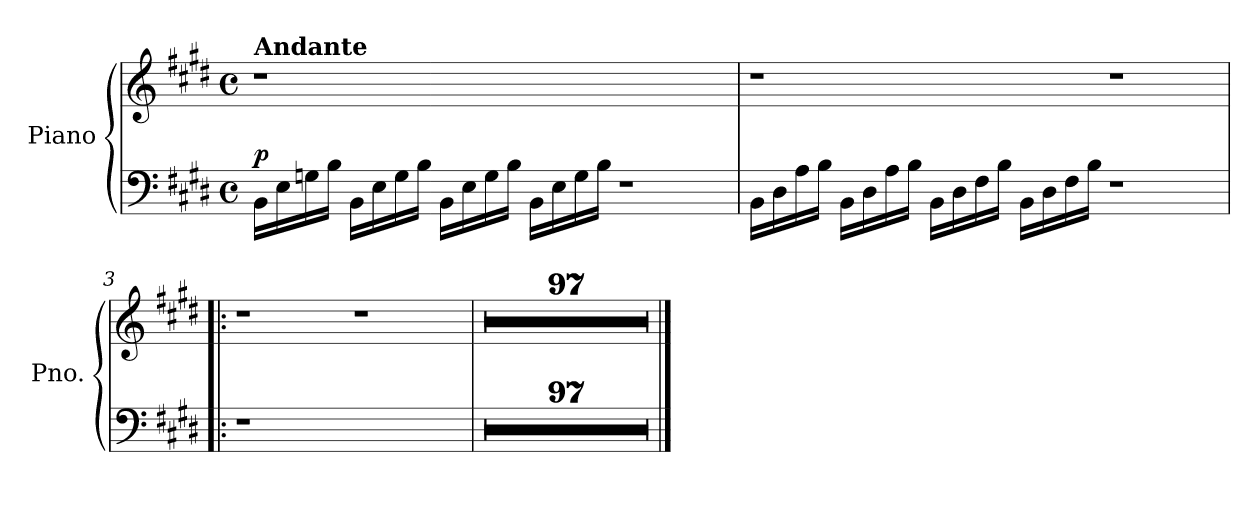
**kern	**kern	**dynam
*part1	*part1	*part1
*staff2	*staff1	*staff1/2
*I"Piano	*	*
*I'Pno.	*	*
*clefF4	*clefG2	*
*k[f#c#g#d#]	*k[f#c#g#d#]	*
*M4/4	*M4/4	*
*met(c)	*met(c)	*
=1	=1	=1
!	!LO:TX:a:B:t=Andante	!
!	!	!LO:DY:a=2
16BB\LL	1r	p
16E\	.	.
16Gn\	.	.
16B\JJ	.	.
16BB\LL	.	.
16E\	.	.
16G\	.	.
16B\JJ	.	.
16BB\LL	.	.
16E\	.	.
16G\	.	.
16B\JJ	.	.
16BB\LL	.	.
16E\	.	.
16G\	.	.
16B\JJ	.	.
1r	1ryy	.
=2	=2	=2
16BB\LL	1r	.
16D#\	.	.
16A\	.	.
16B\JJ	.	.
16BB\LL	.	.
16D#\	.	.
16A\	.	.
16B\JJ	.	.
16BB\LL	.	.
16D#\	.	.
16F#\	.	.
16B\JJ	.	.
16BB\LL	.	.
16D#\	.	.
16F#\	.	.
16B\JJ	.	.
1r	1r	.
=3!|:	=3!|:	=3!|:
1r	1r	.
1ryy	1r	.
=4	=4	=4
1r	1r	.
!!LO:LB:g=z
=5	=5	=5
1r	1r	.
=6	=6	=6
1r	1r	.
=7	=7	=7
1r	1r	.
=8	=8	=8
1r	1r	.
=9	=9	=9
1r	1r	.
=10	=10	=10
1r	1r	.
=11	=11	=11
1r	1r	.
=12	=12	=12
1r	1r	.
=13	=13	=13
1r	1r	.
=14	=14	=14
1r	1r	.
=15	=15	=15
1r	1r	.
=16	=16	=16
1r	1r	.
=17	=17	=17
1r	1r	.
=18	=18	=18
1r	1r	.
=19	=19	=19
1r	1r	.
=20	=20	=20
1r	1r	.
=21	=21	=21
1r	1r	.
!!LO:LB:g=z
=22	=22	=22
1r	1r	.
=23	=23	=23
1r	1r	.
=24	=24	=24
1r	1r	.
=25	=25	=25
1r	1r	.
=26	=26	=26
1r	1r	.
=27	=27	=27
1r	1r	.
=28	=28	=28
1r	1r	.
=29	=29	=29
1r	1r	.
=30	=30	=30
1r	1r	.
=31	=31	=31
1r	1r	.
=32	=32	=32
1r	1r	.
=33	=33	=33
1r	1r	.
=34	=34	=34
1r	1r	.
=35	=35	=35
1r	1r	.
=36	=36	=36
1r	1r	.
=37	=37	=37
1r	1r	.
=38	=38	=38
1r	1r	.
!!LO:LB:g=z
=39	=39	=39
1r	1r	.
=40	=40	=40
1r	1r	.
=41	=41	=41
1r	1r	.
=42	=42	=42
1r	1r	.
=43	=43	=43
1r	1r	.
=44	=44	=44
1r	1r	.
=45	=45	=45
1r	1r	.
=46	=46	=46
1r	1r	.
=47	=47	=47
1r	1r	.
=48	=48	=48
1r	1r	.
=49	=49	=49
1r	1r	.
=50	=50	=50
1r	1r	.
=51	=51	=51
1r	1r	.
=52	=52	=52
1r	1r	.
=53	=53	=53
1r	1r	.
=54	=54	=54
1r	1r	.
=55	=55	=55
1r	1r	.
!!LO:LB:g=z
=56	=56	=56
1r	1r	.
=57	=57	=57
1r	1r	.
=58	=58	=58
1r	1r	.
=59	=59	=59
1r	1r	.
=60	=60	=60
1r	1r	.
=61	=61	=61
1r	1r	.
=62	=62	=62
1r	1r	.
=63	=63	=63
1r	1r	.
=64	=64	=64
1r	1r	.
=65	=65	=65
1r	1r	.
=66	=66	=66
1r	1r	.
=67	=67	=67
1r	1r	.
=68	=68	=68
1r	1r	.
=69	=69	=69
1r	1r	.
=70	=70	=70
1r	1r	.
=71	=71	=71
1r	1r	.
=72	=72	=72
1r	1r	.
!!LO:PB:g=z
=73	=73	=73
1r	1r	.
=74	=74	=74
1r	1r	.
=75	=75	=75
1r	1r	.
=76	=76	=76
1r	1r	.
=77	=77	=77
1r	1r	.
=78	=78	=78
1r	1r	.
=79	=79	=79
1r	1r	.
=80	=80	=80
1r	1r	.
=81	=81	=81
1r	1r	.
=82	=82	=82
1r	1r	.
=83	=83	=83
1r	1r	.
=84	=84	=84
1r	1r	.
=85	=85	=85
1r	1r	.
=86	=86	=86
1r	1r	.
=87	=87	=87
1r	1r	.
=88	=88	=88
1r	1r	.
=89	=89	=89
1r	1r	.
!!LO:LB:g=z
=90	=90	=90
1r	1r	.
=91	=91	=91
1r	1r	.
=92	=92	=92
1r	1r	.
=93	=93	=93
1r	1r	.
=94	=94	=94
1r	1r	.
=95	=95	=95
1r	1r	.
=96	=96	=96
1r	1r	.
=97	=97	=97
1r	1r	.
=98	=98	=98
1r	1r	.
=99	=99	=99
1r	1r	.
=100	=100	=100
1r	1r	.
==	==	==
*-	*-	*-
